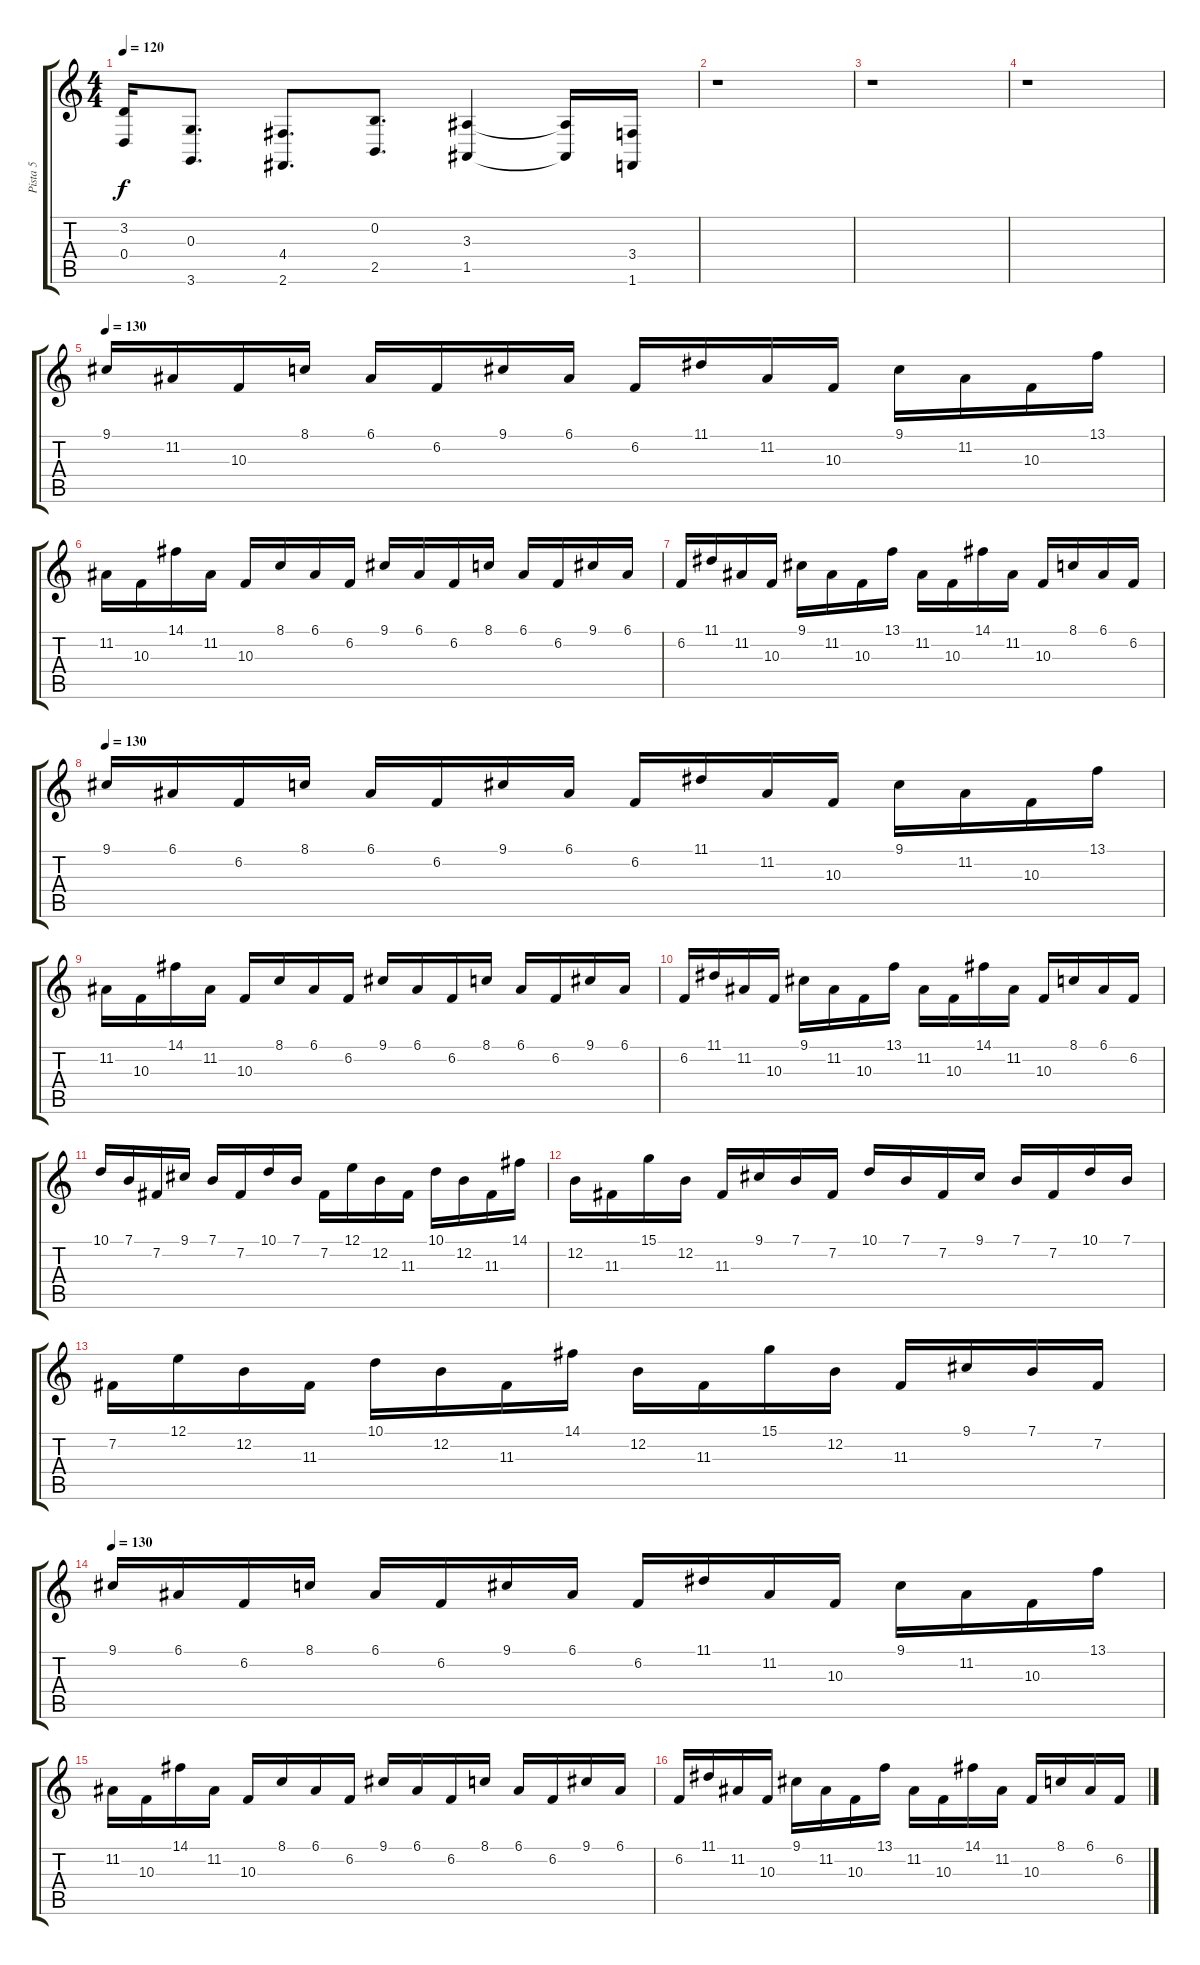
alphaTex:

\track ("Pista 5" "Pista 5") {instrument pizzicatostrings}
\staff {score tabs}
\tuning (E4 B3 G3 D3 A2 E2) {hide}
\ts (4 4)
\tempo 120
\clef g2
\ks c
(3.2{t} 0.4{t}).16{dy f} (0.3 3.6).8{d} (4.4 2.6).8{d} (0.2 2.5).8{d} (3.3 1.5).4 (3.3{t} 1.5{t}).16 (3.4 1.6).16 |
r.1 |
r.1 |
r.1 |
\tempo 130
9.1.16{instrument harpsichord} 11.2.16 10.3.16 8.1.16 6.1.16 6.2.16 9.1.16 6.1.16 6.2.16 11.1.16 11.2.16 10.3.16 9.1.16 11.2.16 10.3.16 13.1.16 |
11.2.16 10.3.16 14.1.16 11.2.16 10.3.16 8.1.16 6.1.16 6.2.16 9.1.16 6.1.16 6.2.16 8.1.16 6.1.16 6.2.16 9.1.16 6.1.16 |
6.2.16 11.1.16 11.2.16 10.3.16 9.1.16 11.2.16 10.3.16 13.1.16 11.2.16 10.3.16 14.1.16 11.2.16 10.3.16 8.1.16 6.1.16 6.2.16 |
\tempo 130
9.1.16{instrument harpsichord} 6.1.16 6.2.16 8.1.16 6.1.16 6.2.16 9.1.16 6.1.16 6.2.16 11.1.16 11.2.16 10.3.16 9.1.16 11.2.16 10.3.16 13.1.16 |
11.2.16 10.3.16 14.1.16 11.2.16 10.3.16 8.1.16 6.1.16 6.2.16 9.1.16 6.1.16 6.2.16 8.1.16 6.1.16 6.2.16 9.1.16 6.1.16 |
6.2.16 11.1.16 11.2.16 10.3.16 9.1.16 11.2.16 10.3.16 13.1.16 11.2.16 10.3.16 14.1.16 11.2.16 10.3.16 8.1.16 6.1.16 6.2.16 |
10.1.16 7.1.16 7.2.16 9.1.16 7.1.16 7.2.16 10.1.16 7.1.16 7.2.16 12.1.16 12.2.16 11.3.16 10.1.16 12.2.16 11.3.16 14.1.16 |
12.2.16 11.3.16 15.1.16 12.2.16 11.3.16 9.1.16 7.1.16 7.2.16 10.1.16 7.1.16 7.2.16 9.1.16 7.1.16 7.2.16 10.1.16 7.1.16 |
7.2.16 12.1.16 12.2.16 11.3.16 10.1.16 12.2.16 11.3.16 14.1.16 12.2.16 11.3.16 15.1.16 12.2.16 11.3.16 9.1.16 7.1.16 7.2.16 |
\tempo 130
9.1.16{instrument harpsichord} 6.1.16 6.2.16 8.1.16 6.1.16 6.2.16 9.1.16 6.1.16 6.2.16 11.1.16 11.2.16 10.3.16 9.1.16 11.2.16 10.3.16 13.1.16 |
11.2.16 10.3.16 14.1.16 11.2.16 10.3.16 8.1.16 6.1.16 6.2.16 9.1.16 6.1.16 6.2.16 8.1.16 6.1.16 6.2.16 9.1.16 6.1.16 |
6.2.16 11.1.16 11.2.16 10.3.16 9.1.16 11.2.16 10.3.16 13.1.16 11.2.16 10.3.16 14.1.16 11.2.16 10.3.16 8.1.16 6.1.16 6.2.16
